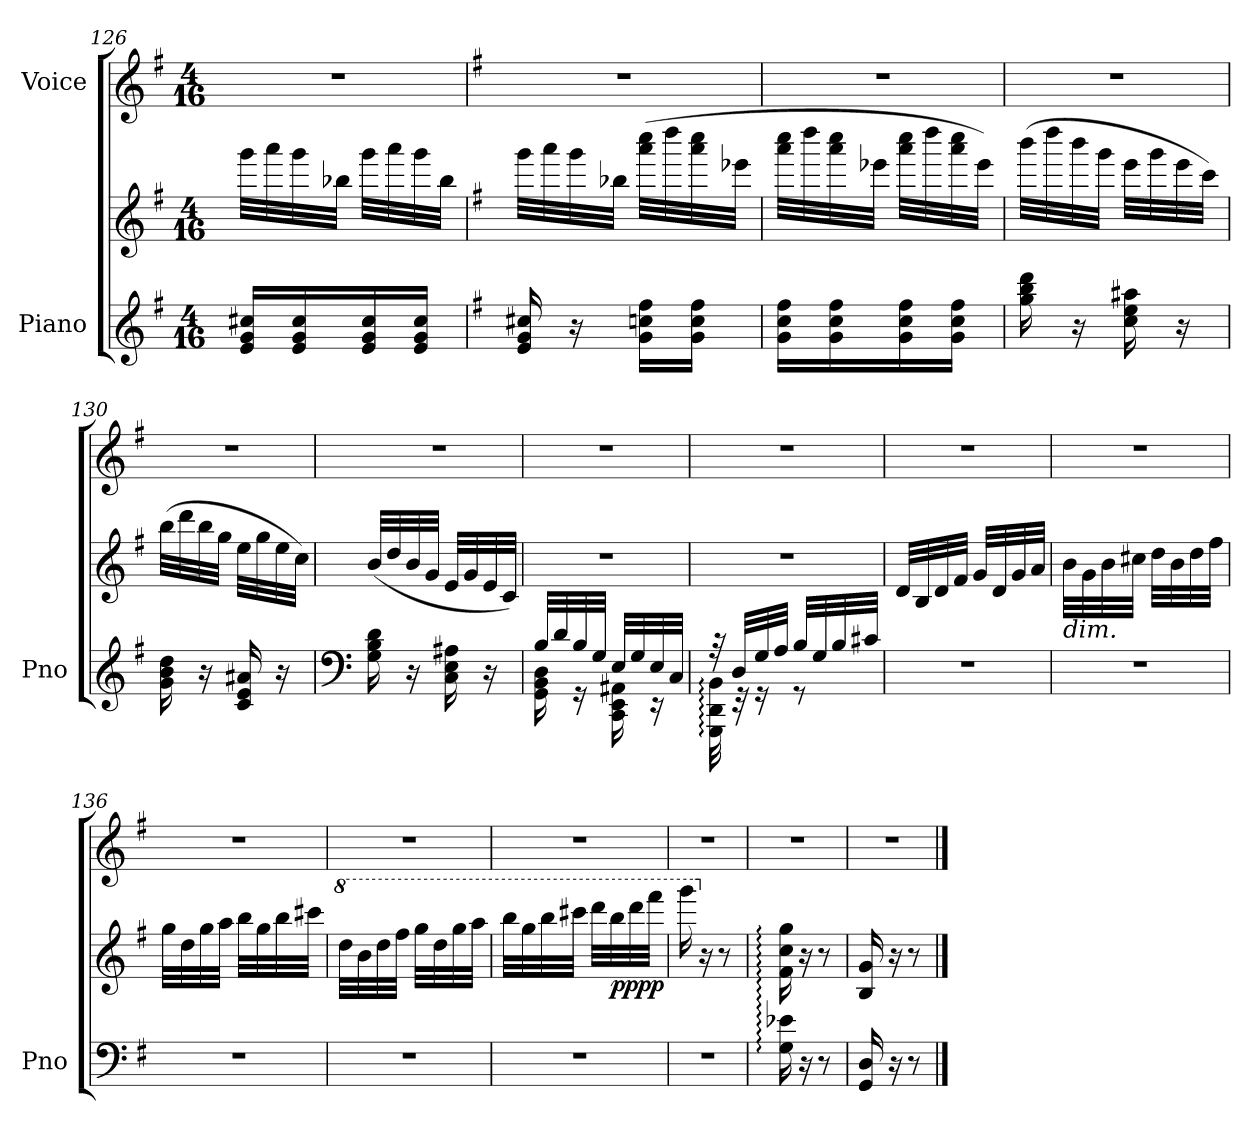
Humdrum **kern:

**kern	**kern	**dynam	**kern
*part2	*part2	*part2	*part1
*staff3	*staff2	*staff2/3	*staff1
*I"Piano	*	*	*I"Voice
*I'Pno	*	*	*
*clefG2	*clefG2	*	*clefG2
*k[f#]	*k[f#]	*	*k[f#]
*M4/16	*M4/16	*	*M4/16
=126	=126	=126	=126
16e/ 16g/ 16cc#X/LL	32ggg\LLL	.	4r
.	32aaa\	.	.
16e/ 16g/ 16cc#/	32ggg\	.	.
.	32bb-X\JJJ	.	.
16e/ 16g/ 16cc#/	32ggg\LLL	.	.
.	32aaa\	.	.
16e/ 16g/ 16cc#/JJ	32ggg\	.	.
.	32bb-\JJJ	.	.
=127	=127	=127	=127
*k[f#]	*k[f#]	*	*k[f#]
16e/ 16g/ 16cc#X/	32ggg\LLL	.	4r
.	32aaa\	.	.
16r	32ggg\	.	.
.	32bb-X\JJJ	.	.
16g\ 16ccn\ 16ff#\LL	(32aaa\ 32cccc\LLL	.	.
.	32dddd\	.	.
16g\ 16cc\ 16ff#\JJ	32aaa\ 32cccc\	.	.
.	32eee-X\JJJ	.	.
=128	=128	=128	=128
16g\ 16cc\ 16ff#\LL	32aaa\ 32cccc\LLL	.	4r
.	32dddd\	.	.
16g\ 16cc\ 16ff#\	32aaa\ 32cccc\	.	.
.	32eee-X\JJJ	.	.
16g\ 16cc\ 16ff#\	32aaa\ 32cccc\LLL	.	.
.	32dddd\	.	.
16g\ 16cc\ 16ff#\JJ	32aaa\ 32cccc\	.	.
.	32eee-\JJJ)	.	.
=129	=129	=129	=129
16gg\ 16bb\ 16ddd\	(32bbb\LLL	.	4r
.	32dddd\	.	.
16r	32bbb\	.	.
.	32ggg\JJJ	.	.
16cc\ 16ee\ 16aa#X\	32eee\LLL	.	.
.	32ggg\	.	.
16r	32eee\	.	.
.	32ccc\JJJ)	.	.
=130	=130	=130	=130
16g\ 16b\ 16dd\	(32bb\LLL	.	4r
.	32ddd\	.	.
16r	32bb\	.	.
.	32gg\JJJ	.	.
16c/ 16e/ 16a#X/	32ee\LLL	.	.
.	32gg\	.	.
16r	32ee\	.	.
.	32cc\JJJ)	.	.
=131	=131	=131	=131
*clefF4	*	*	*
16G\ 16B\ 16d\	(32b/LLL	.	4r
.	32dd/	.	.
16r	32b/	.	.
.	32g/JJJ	.	.
16C\ 16E\ 16A#X\	32e/LLL	.	.
.	32g/	.	.
16r	32e/	.	.
.	32c/JJJ)	.	.
=132	=132	=132	=132
*^	*	*	*
32B/LLL	16GG\ 16BB\ 16D\	4r	.	4r
32d/	.	.	.	.
32B/	16r	.	.	.
32G/JJJ	.	.	.	.
32E/LLL	16CC\ 16EE\ 16AA#X\	.	.	.
32G/	.	.	.	.
32E/	16r	.	.	.
32C/JJJ	.	.	.	.
=133	=133	=133	=133	=133
32r	32GGG\:: 32DD\:: 32BB\::	4r	.	4r
(32D/LLL	32r	.	.	.
32G/	16r	.	.	.
32A/JJJ	.	.	.	.
32B/LLL	8r	.	.	.
32G/	.	.	.	.
32B/	.	.	.	.
32c#X/JJJ	.	.	.	.
*v	*v	*	*	*
=134	=134	=134	=134
4r	32d/LLL	.	4r
.	32B/	.	.
.	32d/	.	.
.	32f#/JJJ	.	.
.	32g/LLL	.	.
.	32d/	.	.
.	32g/	.	.
.	32a/JJJ	.	.
=135	=135	=135	=135
!	!LO:TX:b:i:t=dim.	!	!
4r	32b\LLL	.	4r
.	32g\	.	.
.	32b\	.	.
.	32cc#X\JJJ	.	.
.	32dd\LLL	.	.
.	32b\	.	.
.	32dd\	.	.
.	32ff#\JJJ	.	.
=136	=136	=136	=136
4r	32gg\LLL	.	4r
.	32dd\	.	.
.	32gg\	.	.
.	32aa\JJJ	.	.
.	32bb\LLL	.	.
.	32gg\	.	.
.	32bb\	.	.
.	32ccc#X\JJJ	.	.
=137	=137	=137	=137
*	*8va	*	*
4r	32ddd\LLL	.	4r
.	32bb\	.	.
.	32ddd\	.	.
.	32fff#\JJJ	.	.
.	32ggg\LLL	.	.
.	32ddd\	.	.
.	32ggg\	.	.
.	32aaa\JJJ	.	.
=138	=138	=138	=138
4r	32bbb\LLL	.	4r
.	32ggg\	.	.
.	32bbb\	.	.
.	32cccc#X\JJJ	.	.
.	32dddd\LLL	.	.
!	!	!LO:DY:b	!
.	32bbb\	pppp	.
.	32dddd\	.	.
.	32ffff#\JJJ	.	.
=139	=139	=139	=139
4r	16gggg\)	.	4r
*	*X8va	*	*
.	16r	.	.
.	8r	.	.
=140	=140	=140	=140
16G\:: 16e-X\::	16f#\:: 16cc\:: 16gg\::	.	4r
16r	16r	.	.
8r	8r	.	.
=141	=141	=141	=141
16GG/ 16D/	16B/ 16g/	.	4r
16r	16r	.	.
8r	8r	.	.
==	==	==	==
*-	*-	*-	*-
